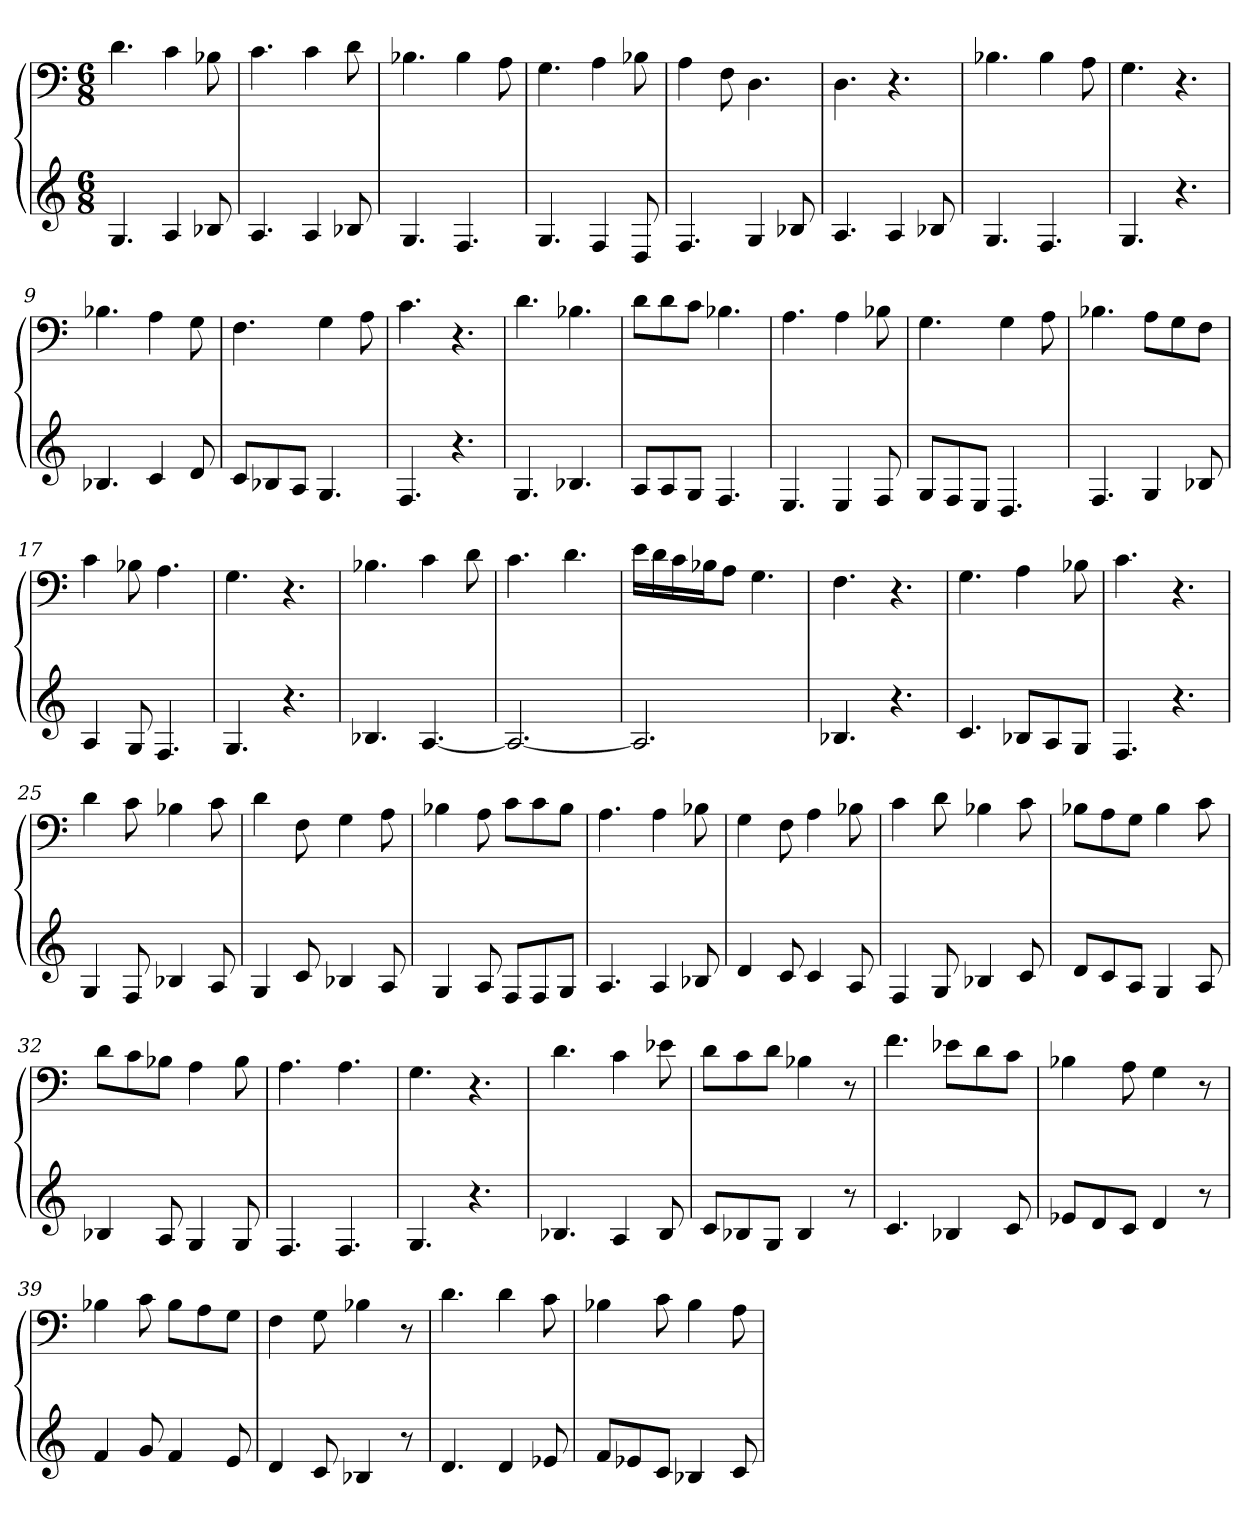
**kern	**kern
*part1	*part1
*staff2	*staff1
*M6/8	*M6/8
=1	=1
4.G	4.d
4A	4c
8B-X	8B-X
=2	=2
4.A	4.c
4A	4c
8B-X	8d
=3	=3
4.G	4.B-X
4.F	4B-
.	8A
=4	=4
4.G	4.G
4F	4A
8D	8B-X
=5	=5
4.F	4A
.	8F
4G	4.D
8B-X	.
=6	=6
4.A	4.D
4A	4.r
8B-X	.
=7	=7
4.G	4.B-X
4.F	4B-
.	8A
=8	=8
4.G	4.G
4.r	4.r
=9	=9
4.B-X	4.B-X
4c	4A
8d	8G
=10	=10
8cL	4.F
8B-X	.
8AJ	.
4.G	4G
.	8A
=11	=11
4.F	4.c
4.r	4.r
=12	=12
4.G	4.d
4.B-X	4.B-X
=13	=13
8AL	8dL
8A	8d
8GJ	8cJ
4.F	4.B-X
=14	=14
4.E	4.A
4E	4A
8F	8B-X
=15	=15
8GL	4.G
8F	.
8EJ	.
4.D	4G
.	8A
=16	=16
4.F	4.B-X
4G	8AL
.	8G
8B-X	8FJ
=17	=17
4A	4c
8G	8B-X
4.F	4.A
=18	=18
4.G	4.G
4.r	4.r
=19	=19
4.B-X	4.B-X
[4.A	4c
.	8d
=20	=20
2.A_	4.c
.	4.d
=21	=21
2.A]	16eLL
.	16d
.	16c
.	16B-XJ
.	8AJ
.	4.G
=22	=22
4.B-X	4.F
4.r	4.r
=23	=23
4.c	4.G
8B-XL	4A
8A	.
8GJ	8B-X
=24	=24
4.F	4.c
4.r	4.r
=25	=25
4G	4d
8F	8c
4B-X	4B-X
8A	8c
=26	=26
4G	4d
8c	8F
4B-X	4G
8A	8A
=27	=27
4G	4B-X
8A	8A
8FL	8cL
8F	8c
8GJ	8B-J
=28	=28
4.A	4.A
4A	4A
8B-X	8B-X
=29	=29
4d	4G
8c	8F
4c	4A
8A	8B-X
=30	=30
4F	4c
8G	8d
4B-X	4B-X
8c	8c
=31	=31
8dL	8B-XL
8c	8A
8AJ	8GJ
4G	4B-
8A	8c
=32	=32
4B-X	8dL
.	8c
8A	8B-XJ
4G	4A
8G	8B-
=33	=33
4.F	4.A
4.F	4.A
=34	=34
4.G	4.G
4.r	4.r
=35	=35
4.B-X	4.d
4A	4c
8B-	8e-X
=36	=36
8cL	8dL
8B-X	8c
8GJ	8dJ
4B-	4B-X
8r	8r
=37	=37
4.c	4.f
4B-X	8e-XL
.	8d
8c	8cJ
=38	=38
8e-XL	4B-X
8d	.
8cJ	8A
4d	4G
8r	8r
=39	=39
4f	4B-X
8g	8c
4f	8B-L
.	8A
8e	8GJ
=40	=40
4d	4F
8c	8G
4B-X	4B-X
8r	8r
=41	=41
4.d	4.d
4d	4d
8e-X	8c
=42	=42
8fL	4B-X
8e-X	.
8cJ	8c
4B-X	4B-
8c	8A
=	=
*-	*-
